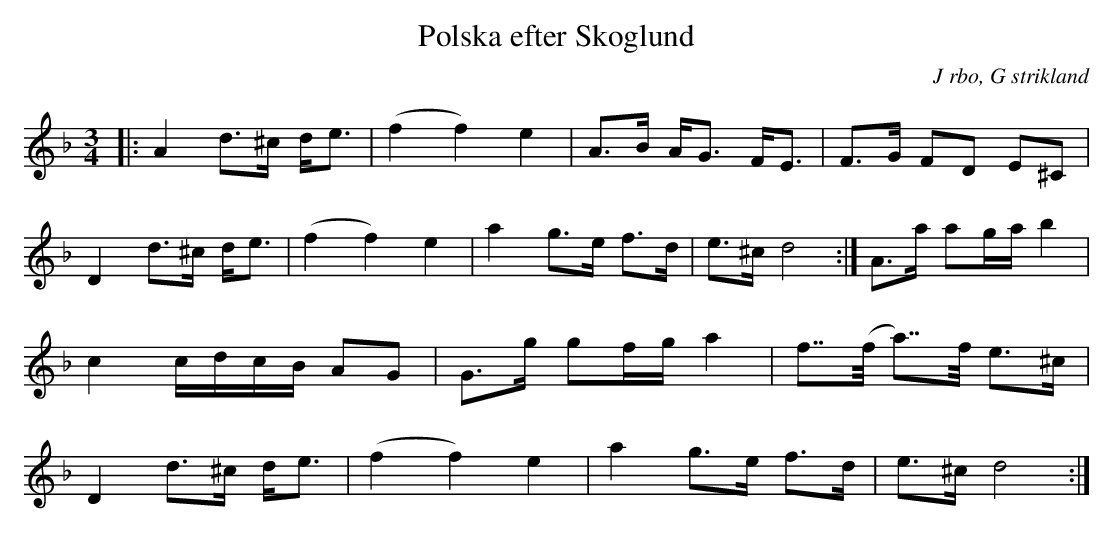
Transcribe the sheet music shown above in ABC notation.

X:1
T: Polska efter Skoglund
O: J rbo, G strikland
M: 3/4
L: 1/16
K: Dm
|:A4 d2>^c2 d2<e2 |(f4f4) e4| A2>B2 A2<G2 F2<E2|F2>G2 F2D2 E2^C2|D4 d2>^c2 d2<e2 |(f4f4) e4|a4 g2>e2 f2>d2|e2>^c2 d8:|A2>a2 a2ga b4|c4 cdcB A2G2|G2>g2 g2fg  a4|f2>>(f2 a2)>>f2 e2>^c2|D4 d2>^c2 d2<e2 |(f4f4) e4|a4 g2>e2 f2>d2|e2>^c2 d8:|
